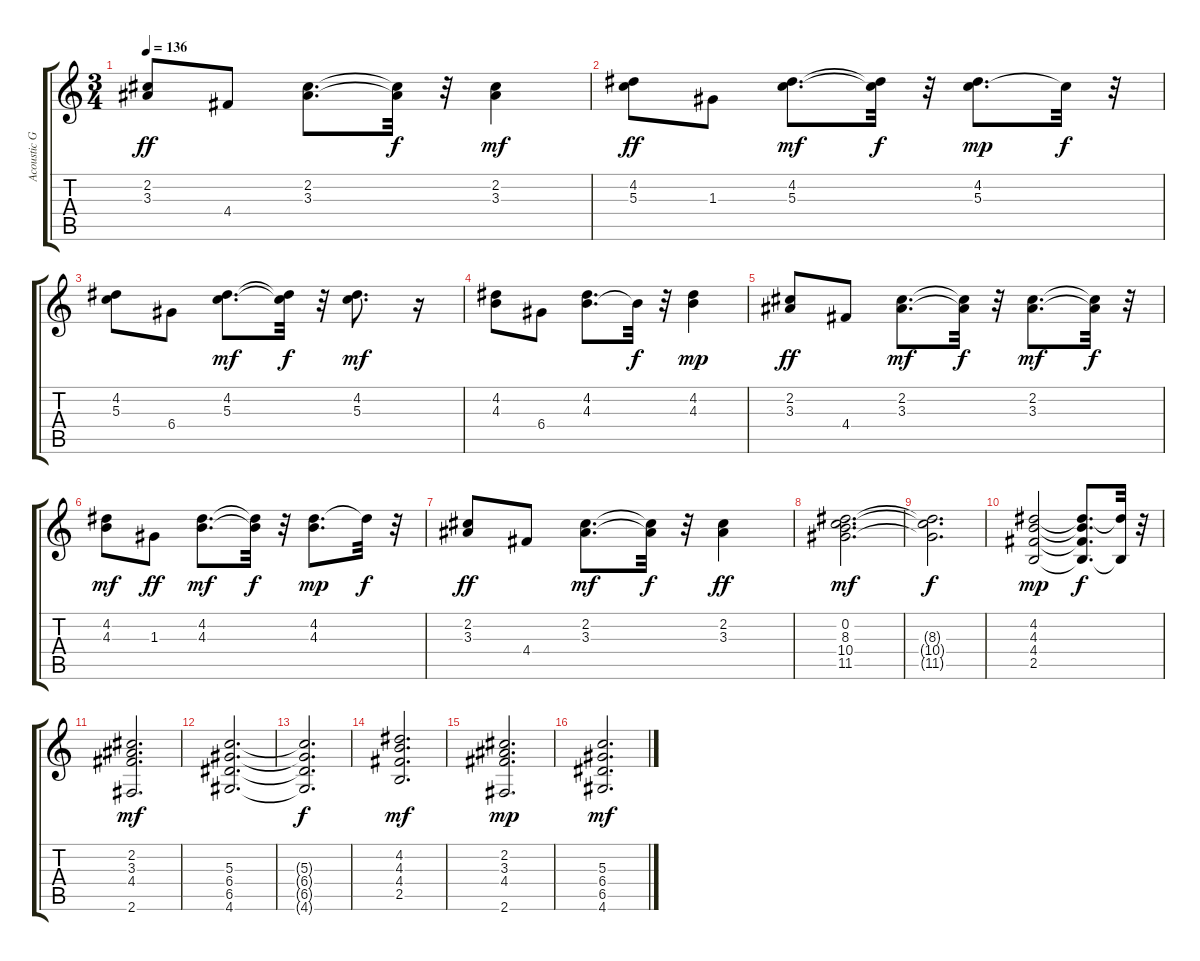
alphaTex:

\track ("Acoustic Guitar" "Acoustic G") {instrument acousticguitarsteel}
\staff {score tabs}
\tuning (E4 B3 G3 D3 A2 E2) {hide}
\ts (3 4)
\tempo 136
\clef g2
\ks c
(2.2 3.3).8{dy ff} 4.4.8 (2.2 3.3).8{d} (2.2{t} 3.3{t}).32{dy f} r.32 (2.2 3.3).4{dy mf} |
(4.2 5.3).8{dy ff} 1.3.8 (4.2 5.3).8{d dy mf} (4.2{t} 5.3{t}).32{dy f} r.32 (4.2 5.3).8{d dy mp} 5.3{t}.32{dy f} r.32 |
(4.2 5.3).8 6.4.8 (4.2 5.3).8{d dy mf} (4.2{t} 5.3{t}).32{dy f} r.32 (4.2 5.3).8{d dy mf} r.16 |
(4.2 4.3).8 6.4.8 (4.2 4.3).8{d} 4.3{t}.32{dy f} r.32 (4.2 4.3).4{dy mp} |
(2.2 3.3).8{dy ff} 4.4.8 (2.2 3.3).8{d dy mf} (2.2{t} 3.3{t}).32{dy f} r.32 (2.2 3.3).8{d dy mf} (2.2{t} 3.3{t}).32{dy f} r.32 |
(4.2 4.3).8{dy mf} 1.3.8{dy ff} (4.2 4.3).8{d dy mf} (4.2{t} 4.3{t}).32{dy f} r.32 (4.2 4.3).8{d dy mp} 4.2{t}.32{dy f} r.32 |
(2.2 3.3).8{dy ff} 4.4.8 (2.2 3.3).8{d dy mf} (2.2{t} 3.3{t}).32{dy f} r.32 (2.2 3.3).4{dy ff} |
(0.2 8.3 10.4 11.5).2{d dy mf} |
(8.3{t} 10.4{t} 11.5{t}).2{d dy f} |
(4.2 4.3 4.4 2.5).2{dy mp} (4.2{t} 4.3{t} 4.4{t} 2.5{t}).8{d dy f} (4.2{t} 2.5{t}).32 r.32 |
(2.2 3.3 4.4 2.6).2{d dy mf} |
(5.3 6.4 6.5 4.6).2{d} |
(5.3{t} 6.4{t} 6.5{t} 4.6{t}).2{d dy f} |
(4.2 4.3 4.4 2.5).2{d dy mf} |
(2.2 3.3 4.4 2.6).2{d dy mp} |
(5.3 6.4 6.5 4.6).2{d dy mf}
